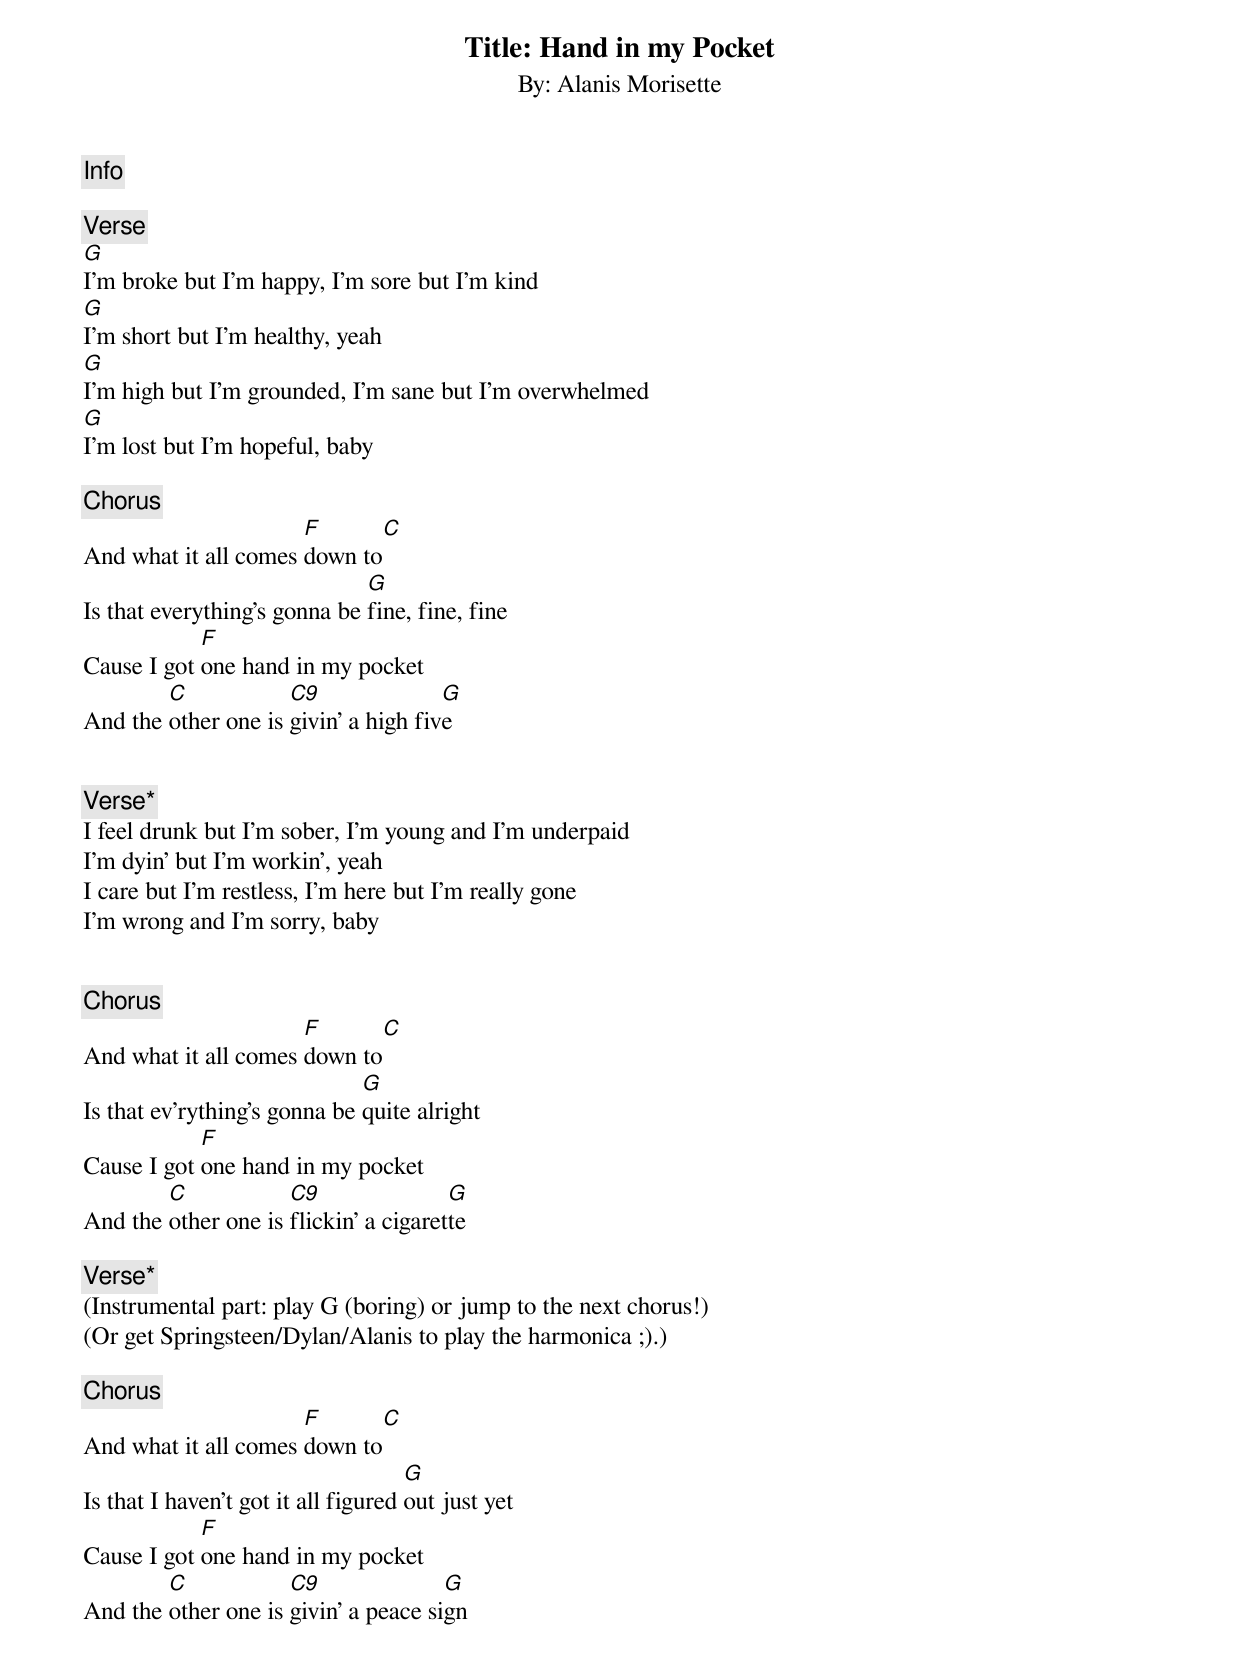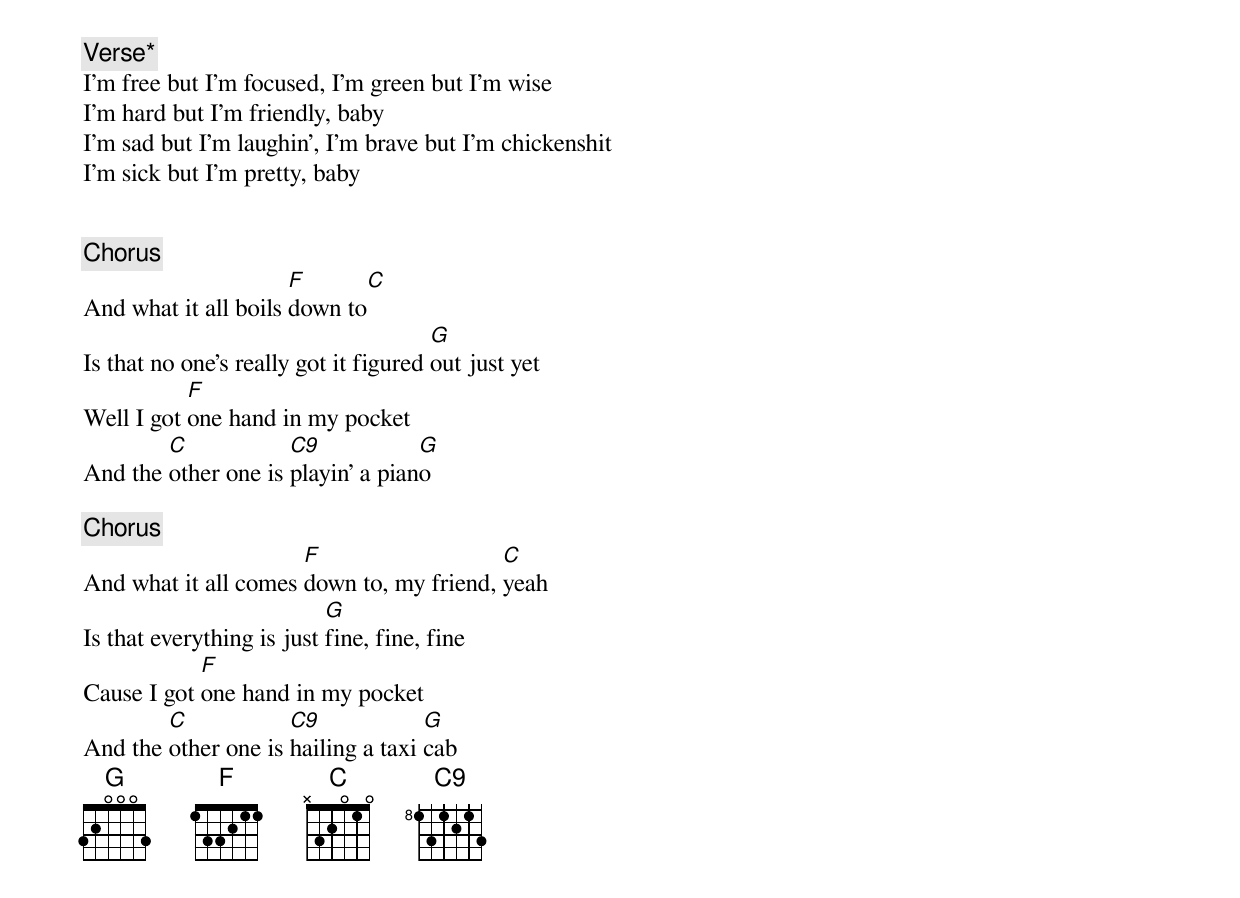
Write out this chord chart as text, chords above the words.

[Info]
Title: Hand in my Pocket
By: Alanis Morisette

[Verse]
G
I'm broke but I'm happy, I'm sore but I'm kind
G
I'm short but I'm healthy, yeah
G
I'm high but I'm grounded, I'm sane but I'm overwhelmed
G
I'm lost but I'm hopeful, baby

[Chorus]
                      F          C
And what it all comes down to
                              G
Is that everything's gonna be fine, fine, fine
            F
Cause I got one hand in my pocket
        C            C9               G
And the other one is givin' a high five


[Verse*]
I feel drunk but I'm sober, I'm young and I'm underpaid
I'm dyin' but I'm workin', yeah
I care but I'm restless, I'm here but I'm really gone
I'm wrong and I'm sorry, baby


[Chorus]
                      F         C
And what it all comes down to
                              G
Is that ev'rything's gonna be quite alright
            F
Cause I got one hand in my pocket
        C            C9                G
And the other one is flickin' a cigarette

[Verse*]
(Instrumental part: play G (boring) or jump to the next chorus!)
(Or get Springsteen/Dylan/Alanis to play the harmonica ;).)

[Chorus]
                      F         C
And what it all comes down to
                                     G
Is that I haven't got it all figured out just yet
            F
Cause I got one hand in my pocket
        C            C9               G
And the other one is givin' a peace sign


[Verse*]
I'm free but I'm focused, I'm green but I'm wise
I'm hard but I'm friendly, baby
I'm sad but I'm laughin', I'm brave but I'm chickenshit
I'm sick but I'm pretty, baby


[Chorus]
                      F         C
And what it all boils down to
                                       G
Is that no one's really got it figured out just yet
           F
Well I got one hand in my pocket
        C            C9            G
And the other one is playin' a piano

[Chorus]
                      F                   C
And what it all comes down to, my friend, yeah
                           G
Is that everything is just fine, fine, fine
            F
Cause I got one hand in my pocket
        C            C9             G
And the other one is hailing a taxi cab
